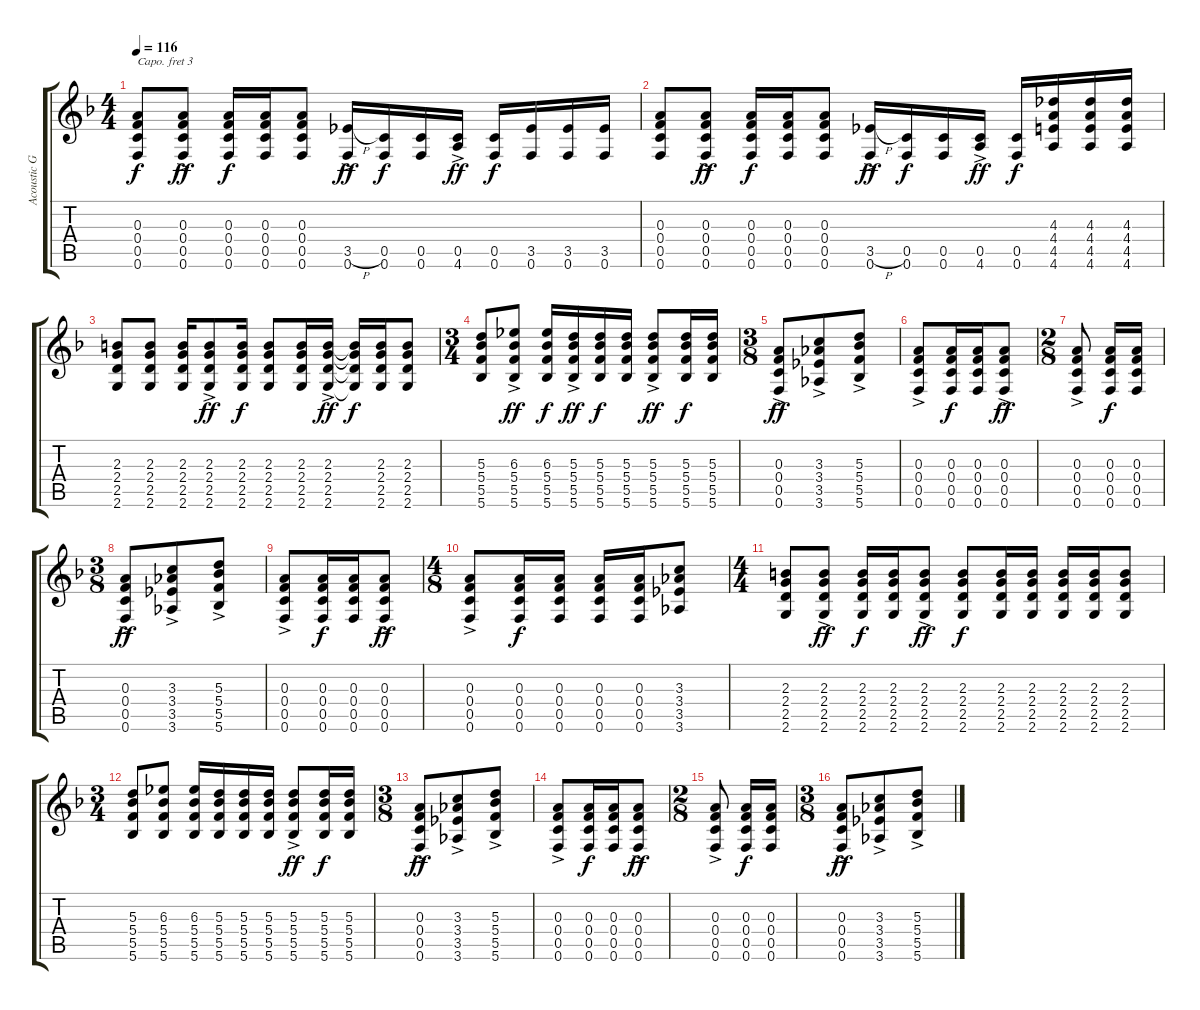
\track ("Acoustic Guitar" "Acoustic G") {instrument acousticguitarnylon}
\staff {score tabs}
\capo 3
\tuning (D4 A3 Gb3 D3 A2 D2) {hide}
\ts (4 4)
\tempo 116
\clef g2
\ks f
(0.3 0.4 0.5 0.6).8{dy f} (0.3{ac} 0.4{ac} 0.5{ac} 0.6{ac}).8{dy ff} (0.3 0.4 0.5 0.6).16{dy f} (0.3 0.4 0.5 0.6).16 (0.3 0.4 0.5 0.6).8 (3.5{h ac} 0.6).16{dy ff} (0.5 0.6).16{dy f} (0.5 0.6).16 (0.5 4.6{ac}).16{dy ff} (0.5 0.6).16{dy f} (3.5 0.6).16 (3.5 0.6).16 (3.5 0.6).16 |
(0.3 0.4 0.5 0.6).8 (0.3{ac} 0.4{ac} 0.5{ac} 0.6{ac}).8{dy ff} (0.3 0.4 0.5 0.6).16{dy f} (0.3 0.4 0.5 0.6).16 (0.3 0.4 0.5 0.6).8 (3.5{h ac} 0.6).16{dy ff} (0.5 0.6).16{dy f} (0.5 0.6).16 (0.5 4.6{ac}).16{dy ff} (0.5 0.6).16{dy f} (4.3 4.4 4.5 4.6).16 (4.3 4.4 4.5 4.6).16 (4.3 4.4 4.5 4.6).16 |
(2.3 2.4 2.5 2.6).8 (2.3 2.4 2.5 2.6).8 (2.3 2.4 2.5 2.6).16 (2.3{ac} 2.4{ac} 2.5{ac} 2.6{ac}).8{dy ff} (2.3 2.4 2.5 2.6).16{dy f} (2.3 2.4 2.5 2.6).8 (2.3 2.4 2.5 2.6).16 (2.3{ac} 2.4{ac} 2.5{ac} 2.6{ac}).16{dy ff} (2.3{t} 2.4{t} 2.5{t} 2.6{t}).16{dy f} (2.3 2.4 2.5 2.6).16 (2.3 2.4 2.5 2.6).8 |
\ts (3 4)
(5.3 5.4 5.5 5.6).8 (6.3{ac} 5.4{ac} 5.5{ac} 5.6{ac}).8{dy ff} (6.3 5.4 5.5 5.6).16{dy f} (5.3{ac} 5.4{ac} 5.5{ac} 5.6{ac}).16{dy ff} (5.3 5.4 5.5 5.6).16{dy f} (5.3 5.4 5.5 5.6).16 (5.3{ac} 5.4{ac} 5.5{ac} 5.6{ac}).8{dy ff} (5.3 5.4 5.5 5.6).16{dy f} (5.3 5.4 5.5 5.6).16 |
\ts (3 8)
(0.3{ac} 0.4{ac} 0.5{ac} 0.6{ac}).8{dy ff} (3.3{ac} 3.4{ac} 3.5{ac} 3.6{ac}).8 (5.3{ac} 5.4{ac} 5.5{ac} 5.6{ac}).8 |
(0.3{ac} 0.4{ac} 0.5{ac} 0.6{ac}).8 (0.3 0.4 0.5 0.6).16{dy f} (0.3 0.4 0.5 0.6).16 (0.3{ac} 0.4{ac} 0.5{ac} 0.6{ac}).8{dy ff} |
\ts (2 8)
(0.3{ac} 0.4{ac} 0.5{ac} 0.6{ac}).8 (0.3 0.4 0.5 0.6).16{dy f} (0.3 0.4 0.5 0.6).16 |
\ts (3 8)
(0.3{ac} 0.4{ac} 0.5{ac} 0.6{ac}).8{dy ff} (3.3{ac} 3.4{ac} 3.5{ac} 3.6{ac}).8 (5.3{ac} 5.4{ac} 5.5{ac} 5.6{ac}).8 |
(0.3{ac} 0.4{ac} 0.5{ac} 0.6{ac}).8 (0.3 0.4 0.5 0.6).16{dy f} (0.3 0.4 0.5 0.6).16 (0.3{ac} 0.4{ac} 0.5{ac} 0.6{ac}).8{dy ff} |
\ts (4 8)
(0.3{ac} 0.4{ac} 0.5{ac} 0.6{ac}).8 (0.3 0.4 0.5 0.6).16{dy f} (0.3 0.4 0.5 0.6).16 (0.3 0.4 0.5 0.6).16 (0.3 0.4 0.5 0.6).16 (3.3 3.4 3.5 3.6).8 |
\ts (4 4)
(2.3 2.4 2.5 2.6).8 (2.3{ac} 2.4{ac} 2.5{ac} 2.6{ac}).8{dy ff} (2.3 2.4 2.5 2.6).16{dy f} (2.3 2.4 2.5 2.6).16 (2.3{ac} 2.4{ac} 2.5{ac} 2.6{ac}).8{dy ff} (2.3 2.4 2.5 2.6).8{dy f} (2.3 2.4 2.5 2.6).16 (2.3 2.4 2.5 2.6).16 (2.3 2.4 2.5 2.6).16 (2.3 2.4 2.5 2.6).16 (2.3 2.4 2.5 2.6).8 |
\ts (3 4)
(5.3 5.4 5.5 5.6).8 (6.3 5.4 5.5 5.6).8 (6.3 5.4 5.5 5.6).16 (5.3 5.4 5.5 5.6).16 (5.3 5.4 5.5 5.6).16 (5.3 5.4 5.5 5.6).16 (5.3{ac} 5.4{ac} 5.5{ac} 5.6{ac}).8{dy ff} (5.3 5.4 5.5 5.6).16{dy f} (5.3 5.4 5.5 5.6).16 |
\ts (3 8)
(0.3{ac} 0.4{ac} 0.5{ac} 0.6{ac}).8{dy ff} (3.3{ac} 3.4{ac} 3.5{ac} 3.6{ac}).8 (5.3{ac} 5.4{ac} 5.5{ac} 5.6{ac}).8 |
(0.3{ac} 0.4{ac} 0.5{ac} 0.6{ac}).8 (0.3 0.4 0.5 0.6).16{dy f} (0.3 0.4 0.5 0.6).16 (0.3{ac} 0.4{ac} 0.5{ac} 0.6{ac}).8{dy ff} |
\ts (2 8)
(0.3{ac} 0.4{ac} 0.5{ac} 0.6{ac}).8 (0.3 0.4 0.5 0.6).16{dy f} (0.3 0.4 0.5 0.6).16 |
\ts (3 8)
(0.3{ac} 0.4{ac} 0.5{ac} 0.6{ac}).8{dy ff} (3.3{ac} 3.4{ac} 3.5{ac} 3.6{ac}).8 (5.3{ac} 5.4{ac} 5.5{ac} 5.6{ac}).8
